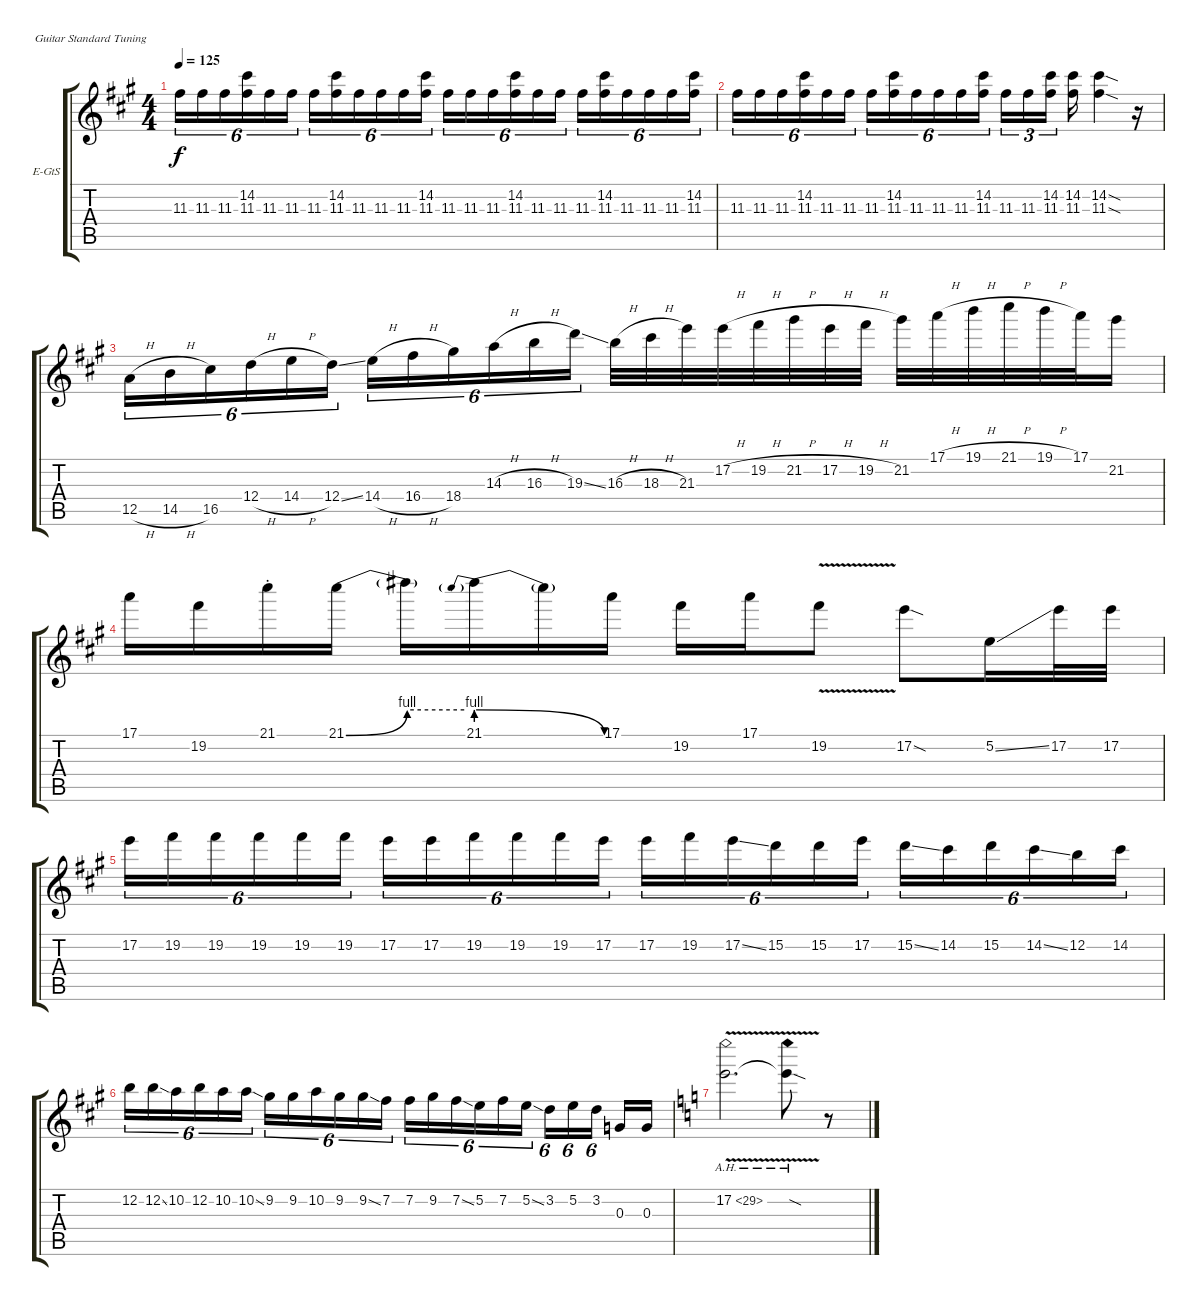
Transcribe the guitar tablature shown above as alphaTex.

\bracketExtendMode groupsimilarinstruments
\firstSystemTrackNameOrientation horizontal
\otherSystemsTrackNameOrientation horizontal
\track ("Vivian Campbell Lead" "E-GtS") {instrument electricguitarclean}
\staff {score tabs}
\tuning (E4 B3 G3 D3 A2 E2)
\ts (4 4)
\tempo 125
\clef g2
\ks f#minor
11.3.16{tu (6 4) dy f} 11.3.16{tu (6 4)} 11.3.16{tu (6 4)} (11.3 14.2).16{tu (6 4)} 11.3.16{tu (6 4)} 11.3.16{tu (6 4)} 11.3.16{tu (6 4)} (11.3 14.2).16{tu (6 4)} 11.3.16{tu (6 4)} 11.3.16{tu (6 4)} 11.3.16{tu (6 4)} (11.3 14.2).16{tu (6 4)} 11.3.16{tu (6 4)} 11.3.16{tu (6 4)} 11.3.16{tu (6 4)} (11.3 14.2).16{tu (6 4)} 11.3.16{tu (6 4)} 11.3.16{tu (6 4)} 11.3.16{tu (6 4)} (11.3 14.2).16{tu (6 4)} 11.3.16{tu (6 4)} 11.3.16{tu (6 4)} 11.3.16{tu (6 4)} (11.3 14.2).16{tu (6 4)} |
11.3.16{tu (6 4)} 11.3.16{tu (6 4)} 11.3.16{tu (6 4)} (11.3 14.2).16{tu (6 4)} 11.3.16{tu (6 4)} 11.3.16{tu (6 4)} 11.3.16{tu (6 4)} (11.3 14.2).16{tu (6 4)} 11.3.16{tu (6 4)} 11.3.16{tu (6 4)} 11.3.16{tu (6 4)} (11.3 14.2).16{tu (6 4)} 11.3.16{tu (3 2)} 11.3.16{tu (3 2)} (14.2 11.3).16{tu (3 2)} (11.3 14.2).16 (14.2{sod} 11.3{sod}).4 r.16 |
12.5{h}.16{tu (6 4)} 14.5{h}.16{tu (6 4)} 16.5.16{tu (6 4)} 12.4{h}.16{tu (6 4)} 14.4{h}.16{tu (6 4)} 12.4{ss}.16{tu (6 4)} 14.4{h}.16{tu (6 4)} 16.4{h}.16{tu (6 4)} 18.4.16{tu (6 4)} 14.3{h}.16{tu (6 4)} 16.3{h}.16{tu (6 4)} 19.3{ss}.16{tu (6 4)} 16.3{h}.32 18.3{h}.32 21.3.32 17.2{h}.32 19.2{h}.32 21.2{h}.32 17.2{h}.32 19.2{h}.32 21.2.32 17.1{h}.32 19.1{h}.32 21.1{h}.32 19.1{h}.32 17.1.32 21.2.16 |
17.1.16 19.2.16 21.1{st}.16 21.1{be (bend 0 0 21 4)}.16 21.1{be (hold 0 4 60 4) t}.16 21.1{be (prebendrelease 0 4 19.8 0)}.16 21.1{t}.16 17.1.16 19.2.16 17.1.16 19.2{v}.8 17.2{sod}.8 5.2{ss}.16 17.2.32 17.2.32 |
17.2.16{tu (6 4)} 19.2.16{tu (6 4)} 19.2.16{tu (6 4)} 19.2.16{tu (6 4)} 19.2.16{tu (6 4)} 19.2.16{tu (6 4)} 17.2.16{tu (6 4)} 17.2.16{tu (6 4)} 19.2.16{tu (6 4)} 19.2.16{tu (6 4)} 19.2.16{tu (6 4)} 17.2.16{tu (6 4)} 17.2.16{tu (6 4)} 19.2.16{tu (6 4)} 17.2{ss}.16{tu (6 4)} 15.2.16{tu (6 4)} 15.2.16{tu (6 4)} 17.2.16{tu (6 4)} 15.2{ss}.16{tu (6 4)} 14.2.16{tu (6 4)} 15.2.16{tu (6 4)} 14.2{ss}.16{tu (6 4)} 12.2.16{tu (6 4)} 14.2.16{tu (6 4)} |
12.2.16{tu (6 4)} 12.2{ss}.16{tu (6 4)} 10.2.16{tu (6 4)} 12.2.16{tu (6 4)} 10.2.16{tu (6 4)} 10.2{ss}.16{tu (6 4)} 9.2.16{tu (6 4)} 9.2.16{tu (6 4)} 10.2.16{tu (6 4)} 9.2.16{tu (6 4)} 9.2{ss}.16{tu (6 4)} 7.2.16{tu (6 4)} 7.2.16{tu (6 4)} 9.2.16{tu (6 4)} 7.2{ss}.16{tu (6 4)} 5.2.16{tu (6 4)} 7.2.16{tu (6 4)} 5.2{ss}.16{tu (6 4)} 3.2.16{tu (6 4)} 5.2.16{tu (6 4)} 3.2.16{tu (6 4)} 0.3.16 0.3.16 |
\ks aminor
17.2{ah 12 v}.2{d} 17.2{ah 12 v sod t}.8 r.8
